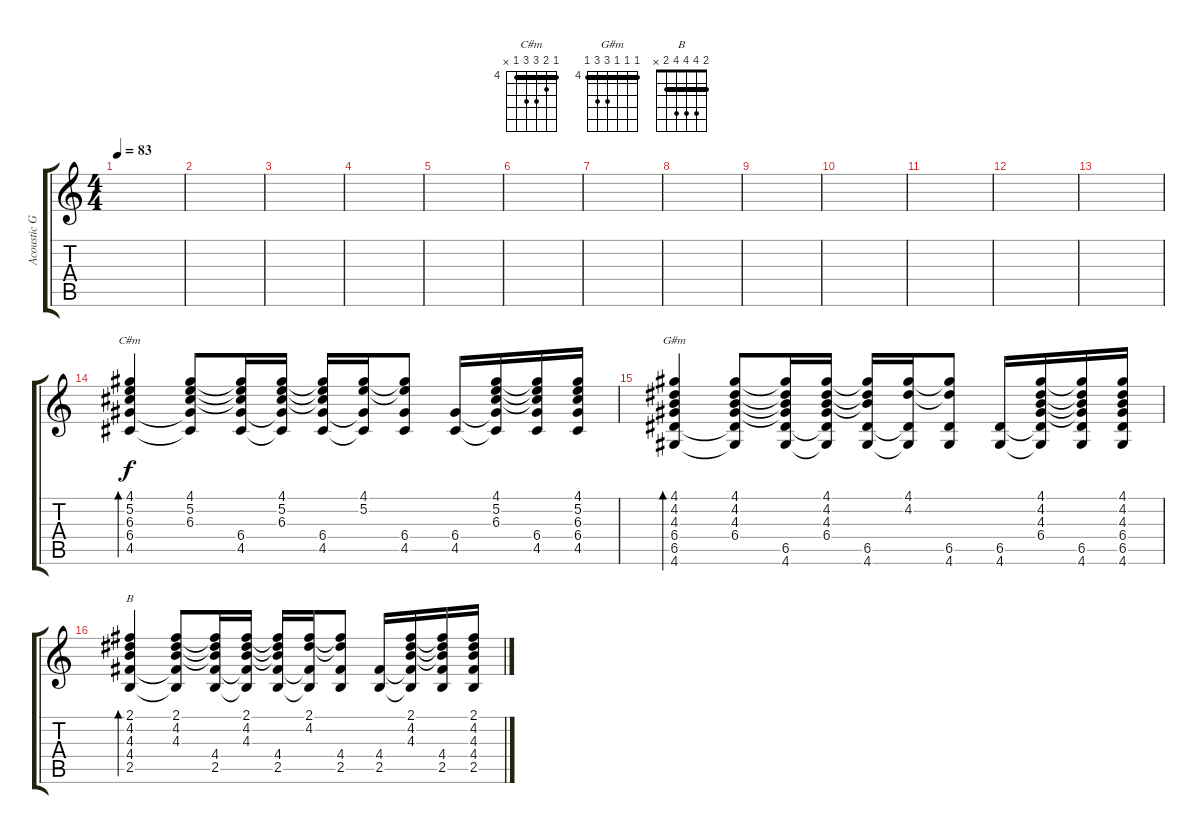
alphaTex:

\track ("Acoustic Guitar" "Acoustic G") {instrument acousticguitarsteel}
\staff {score tabs}
\tuning (E4 B3 G3 D3 A2 E2) {hide}
\chord ("C#m" 4 5 6 6 4 x) {firstfret 4 barre 4}
\chord ("G#m" 4 4 4 6 6 4) {firstfret 4 barre 4}
\chord ("B" 2 4 4 4 2 x) {barre 2}
\ts (4 4)
\tempo 83
\clef g2
\ks c
|
|
|
|
|
|
|
|
|
|
|
|
|
(4.1 5.2 6.3 6.4 4.5).4{bd 60 ch "C#m"} (4.1 5.2 6.3 6.4{t} 4.5{t}).8 (4.1{t} 5.2{t} 6.3{t} 6.4 4.5).16 (4.1 5.2 6.3 6.4{t} 4.5{t}).16 (4.1{t} 5.2{t} 6.3{t} 6.4 4.5).16 (4.1 5.2 6.4{t} 4.5{t}).16 (4.1{t} 5.2{t} 6.4 4.5).8 (6.4 4.5).16 (4.1 5.2 6.3 6.4{t} 4.5{t}).16 (4.1{t} 5.2{t} 6.3{t} 6.4 4.5).16 (4.1 5.2 6.3 6.4 4.5).16 |
(4.1 4.2 4.3 6.4 6.5 4.6).4{bd 60 ch "G#m"} (4.1 4.2 4.3 6.4 6.5{t} 4.6{t}).8 (4.1{t} 4.2{t} 4.3{t} 6.4{t} 6.5 4.6).16 (4.1 4.2 4.3 6.4 6.5{t} 4.6{t}).16 (4.1{t} 4.2{t} 4.3{t} 6.5 4.6).16 (4.1 4.2 6.5{t} 4.6{t}).16 (4.1{t} 4.2{t} 6.5 4.6).8 (6.5 4.6).16 (4.1 4.2 4.3 6.4 6.5{t} 4.6{t}).16 (4.1{t} 4.2{t} 4.3{t} 6.4{t} 6.5 4.6).16 (4.1 4.2 4.3 6.4 6.5 4.6).16 |
(2.1 4.2 4.3 4.4 2.5).4{bd 60 ch "B"} (2.1 4.2 4.3 4.4{t} 2.5{t}).8 (2.1{t} 4.2{t} 4.3{t} 4.4 2.5).16 (2.1 4.2 4.3 4.4{t} 2.5{t}).16 (2.1{t} 4.2{t} 4.3{t} 4.4 2.5).16 (2.1 4.2 4.4{t} 2.5{t}).16 (2.1{t} 4.2{t} 4.4 2.5).8 (4.4 2.5).16 (2.1 4.2 4.3 4.4{t} 2.5{t}).16 (2.1{t} 4.2{t} 4.3{t} 4.4 2.5).16 (2.1 4.2 4.3 4.4 2.5).16
